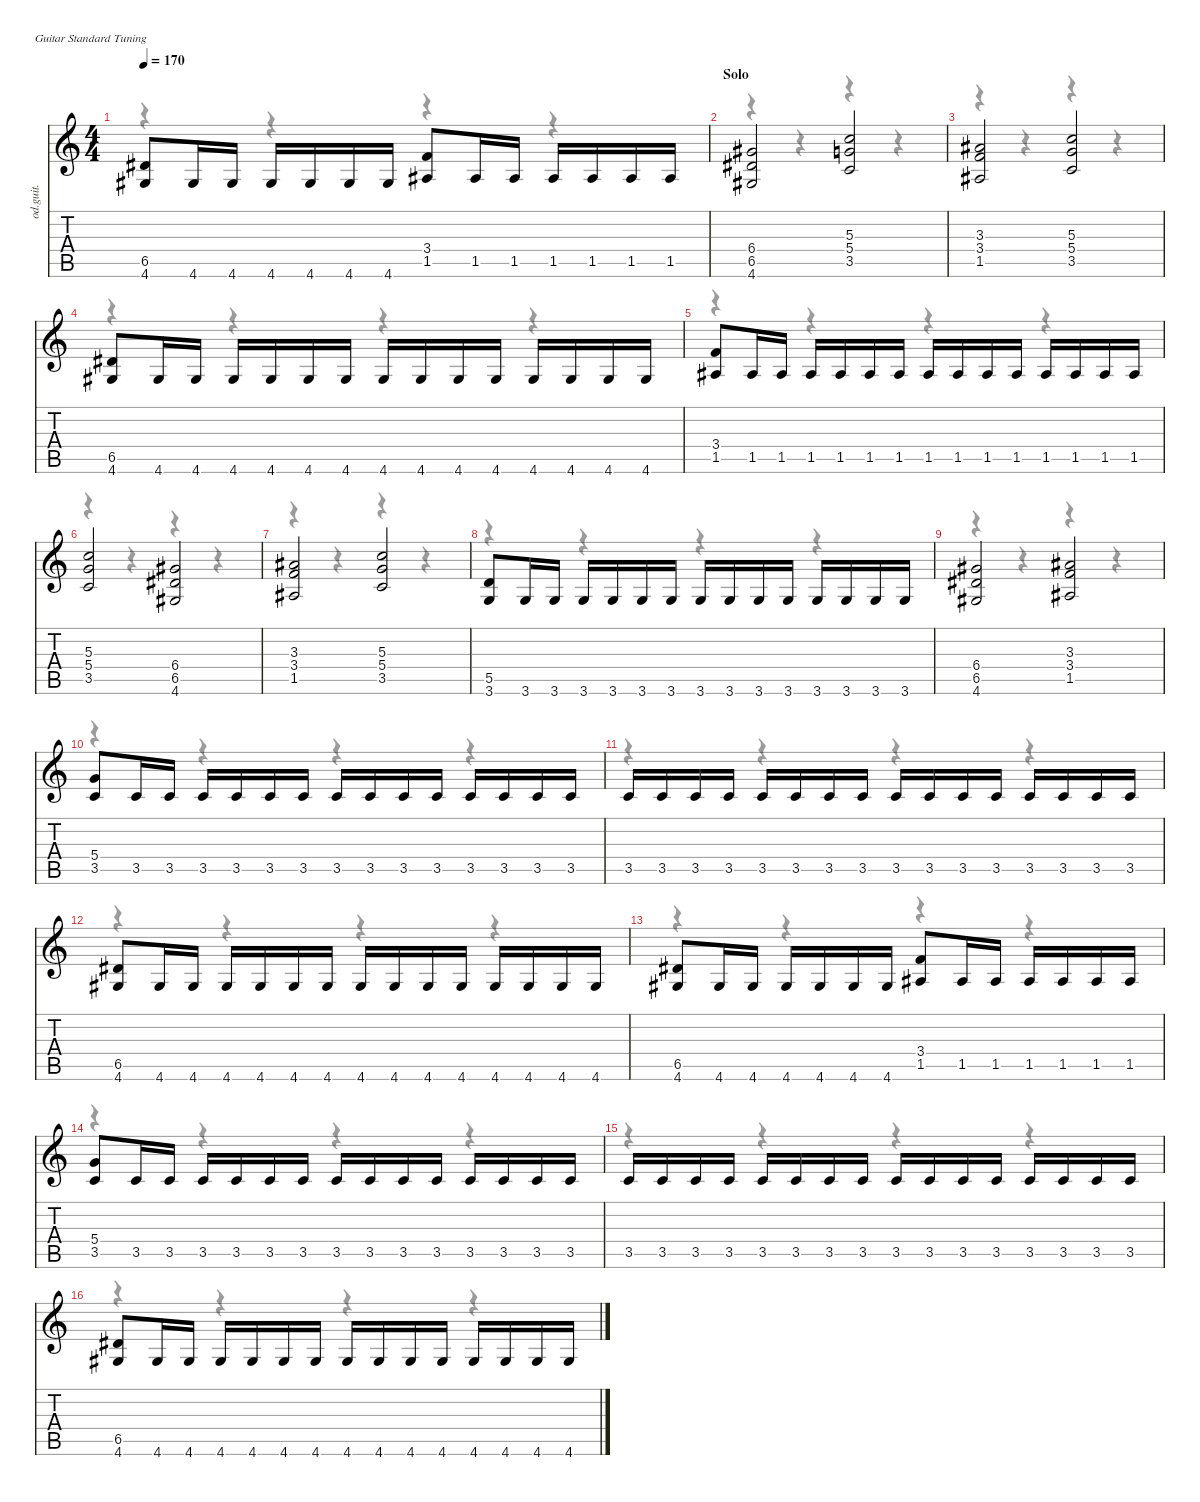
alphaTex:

\hideDynamics
\bracketExtendMode nobrackets
\otherSystemsTrackNameOrientation horizontal
\track ("Guitar 1 " "od.guit.") {instrument overdrivenguitar}
\staff {score tabs}
\tuning (E4 B3 G3 D3 A2 E2)
\voice
\ts (4 4)
\scale
1.09391
\tempo 170
\accidentals auto
\clef g2
\ottava regular
\simile none
\ks c
(6.5{acc #} 4.6{acc #}).8{dy f beam Up} 4.6{acc #}.16{beam Up} 4.6{acc #}.16{beam Up} 4.6{acc #}.16{beam Up} 4.6{acc #}.16{beam Up} 4.6{acc #}.16{beam Up} 4.6{acc #}.16{beam Up} (3.4 1.5{acc #}).8{beam Up} 1.5{acc #}.16{beam Up} 1.5{acc #}.16{beam Up} 1.5{acc #}.16{beam Up} 1.5{acc #}.16{beam Up} 1.5{acc #}.16{beam Up} 1.5{acc #}.16{beam Up} |
\section ("" "Solo")
\scale
0.978277 (6.4{acc #} 6.5{acc #} 4.6{acc #}).2{beam Up} (5.3 5.4 3.5).2{beam Up} |
\scale
0.978277 (3.3{acc #} 3.4 1.5{acc #}).2{beam Up} (5.3 5.4 3.5).2{beam Up} |
\scale
0.978277 (6.5{acc #} 4.6{acc #}).8{beam Up} 4.6{acc #}.16{beam Up} 4.6{acc #}.16{beam Up} 4.6{acc #}.16{beam Up} 4.6{acc #}.16{beam Up} 4.6{acc #}.16{beam Up} 4.6{acc #}.16{beam Up} 4.6{acc #}.16{beam Up} 4.6{acc #}.16{beam Up} 4.6{acc #}.16{beam Up} 4.6{acc #}.16{beam Up} 4.6{acc #}.16{beam Up} 4.6{acc #}.16{beam Up} 4.6{acc #}.16{beam Up} 4.6{acc #}.16{beam Up} |
\scale
0.978277 (3.4 1.5{acc #}).8{beam Up} 1.5{acc #}.16{beam Up} 1.5{acc #}.16{beam Up} 1.5{acc #}.16{beam Up} 1.5{acc #}.16{beam Up} 1.5{acc #}.16{beam Up} 1.5{acc #}.16{beam Up} 1.5{acc #}.16{beam Up} 1.5{acc #}.16{beam Up} 1.5{acc #}.16{beam Up} 1.5{acc #}.16{beam Up} 1.5{acc #}.16{beam Up} 1.5{acc #}.16{beam Up} 1.5{acc #}.16{beam Up} 1.5{acc #}.16{beam Up} |
\scale
0.992988 (5.3 5.4 3.5).2{beam Up} (6.4{acc #} 6.5{acc #} 4.6{acc #}).2{beam Up} |
\scale
1.06188 (3.3{acc #} 3.4 1.5{acc #}).2{beam Up} (5.3 5.4 3.5).2{beam Up} |
\scale
0.988084 (5.5 3.6).8{beam Up} 3.6.16{beam Up} 3.6.16{beam Up} 3.6.16{beam Up} 3.6.16{beam Up} 3.6.16{beam Up} 3.6.16{beam Up} 3.6.16{beam Up} 3.6.16{beam Up} 3.6.16{beam Up} 3.6.16{beam Up} 3.6.16{beam Up} 3.6.16{beam Up} 3.6.16{beam Up} 3.6.16{beam Up} |
\scale
0.986122 (6.4{acc #} 6.5{acc #} 4.6{acc #}).2{beam Up} (3.3{acc #} 3.4 1.5{acc #}).2{beam Up} |
\section ("" "")
\scale
0.975825 (5.4 3.5).8{beam Up} 3.5.16{beam Up} 3.5.16{beam Up} 3.5.16{beam Up} 3.5.16{beam Up} 3.5.16{beam Up} 3.5.16{beam Up} 3.5.16{beam Up} 3.5.16{beam Up} 3.5.16{beam Up} 3.5.16{beam Up} 3.5.16{beam Up} 3.5.16{beam Up} 3.5.16{beam Up} 3.5.16{beam Up} |
\scale
0.988084 3.5.16{beam Up} 3.5.16{beam Up} 3.5.16{beam Up} 3.5.16{beam Up} 3.5.16{beam Up} 3.5.16{beam Up} 3.5.16{beam Up} 3.5.16{beam Up} 3.5.16{beam Up} 3.5.16{beam Up} 3.5.16{beam Up} 3.5.16{beam Up} 3.5.16{beam Up} 3.5.16{beam Up} 3.5.16{beam Up} 3.5.16{beam Up} |
\scale
1.0664 (6.5{acc #} 4.6{acc #}).8{beam Up} 4.6{acc #}.16{beam Up} 4.6{acc #}.16{beam Up} 4.6{acc #}.16{beam Up} 4.6{acc #}.16{beam Up} 4.6{acc #}.16{beam Up} 4.6{acc #}.16{beam Up} 4.6{acc #}.16{beam Up} 4.6{acc #}.16{beam Up} 4.6{acc #}.16{beam Up} 4.6{acc #}.16{beam Up} 4.6{acc #}.16{beam Up} 4.6{acc #}.16{beam Up} 4.6{acc #}.16{beam Up} 4.6{acc #}.16{beam Up} |
\scale
0.980336 (6.5{acc #} 4.6{acc #}).8{beam Up} 4.6{acc #}.16{beam Up} 4.6{acc #}.16{beam Up} 4.6{acc #}.16{beam Up} 4.6{acc #}.16{beam Up} 4.6{acc #}.16{beam Up} 4.6{acc #}.16{beam Up} (3.4 1.5{acc #}).8{beam Up} 1.5{acc #}.16{beam Up} 1.5{acc #}.16{beam Up} 1.5{acc #}.16{beam Up} 1.5{acc #}.16{beam Up} 1.5{acc #}.16{beam Up} 1.5{acc #}.16{beam Up} |
\scale
0.980336 (5.4 3.5).8{beam Up} 3.5.16{beam Up} 3.5.16{beam Up} 3.5.16{beam Up} 3.5.16{beam Up} 3.5.16{beam Up} 3.5.16{beam Up} 3.5.16{beam Up} 3.5.16{beam Up} 3.5.16{beam Up} 3.5.16{beam Up} 3.5.16{beam Up} 3.5.16{beam Up} 3.5.16{beam Up} 3.5.16{beam Up} |
\scale
0.992595 3.5.16{beam Up} 3.5.16{beam Up} 3.5.16{beam Up} 3.5.16{beam Up} 3.5.16{beam Up} 3.5.16{beam Up} 3.5.16{beam Up} 3.5.16{beam Up} 3.5.16{beam Up} 3.5.16{beam Up} 3.5.16{beam Up} 3.5.16{beam Up} 3.5.16{beam Up} 3.5.16{beam Up} 3.5.16{beam Up} 3.5.16{beam Up} |
\scale
0.980336 (6.5{acc #} 4.6{acc #}).8{beam Up} 4.6{acc #}.16{beam Up} 4.6{acc #}.16{beam Up} 4.6{acc #}.16{beam Up} 4.6{acc #}.16{beam Up} 4.6{acc #}.16{beam Up} 4.6{acc #}.16{beam Up} 4.6{acc #}.16{beam Up} 4.6{acc #}.16{beam Up} 4.6{acc #}.16{beam Up} 4.6{acc #}.16{beam Up} 4.6{acc #}.16{beam Up} 4.6{acc #}.16{beam Up} 4.6{acc #}.16{beam Up} 4.6{acc #}.16{beam Up}
\voice
\clef g2
\ottava regular
\simile none
\ks c
r.4{dy mf beam Down} r.4{beam Down} r.4{beam Down} r.4{beam Down} |
r.4{beam Down} r.4{beam Down} r.4{beam Down} r.4{beam Down} |
r.4{beam Down} r.4{beam Down} r.4{beam Down} r.4{beam Down} |
r.4{beam Down} r.4{beam Down} r.4{beam Down} r.4{beam Down} |
r.4{beam Down} r.4{beam Down} r.4{beam Down} r.4{beam Down} |
r.4{beam Down} r.4{beam Down} r.4{beam Down} r.4{beam Down} |
r.4{beam Down} r.4{beam Down} r.4{beam Down} r.4{beam Down} |
r.4{beam Down} r.4{beam Down} r.4{beam Down} r.4{beam Down} |
r.4{beam Down} r.4{beam Down} r.4{beam Down} r.4{beam Down} |
r.4{beam Down} r.4{beam Down} r.4{beam Down} r.4{beam Down} |
r.4{beam Down} r.4{beam Down} r.4{beam Down} r.4{beam Down} |
r.4{beam Down} r.4{beam Down} r.4{beam Down} r.4{beam Down} |
r.4{beam Down} r.4{beam Down} r.4{beam Down} r.4{beam Down} |
r.4{beam Down} r.4{beam Down} r.4{beam Down} r.4{beam Down} |
r.4{beam Down} r.4{beam Down} r.4{beam Down} r.4{beam Down} |
r.4{beam Down} r.4{beam Down} r.4{beam Down} r.4{beam Down}
